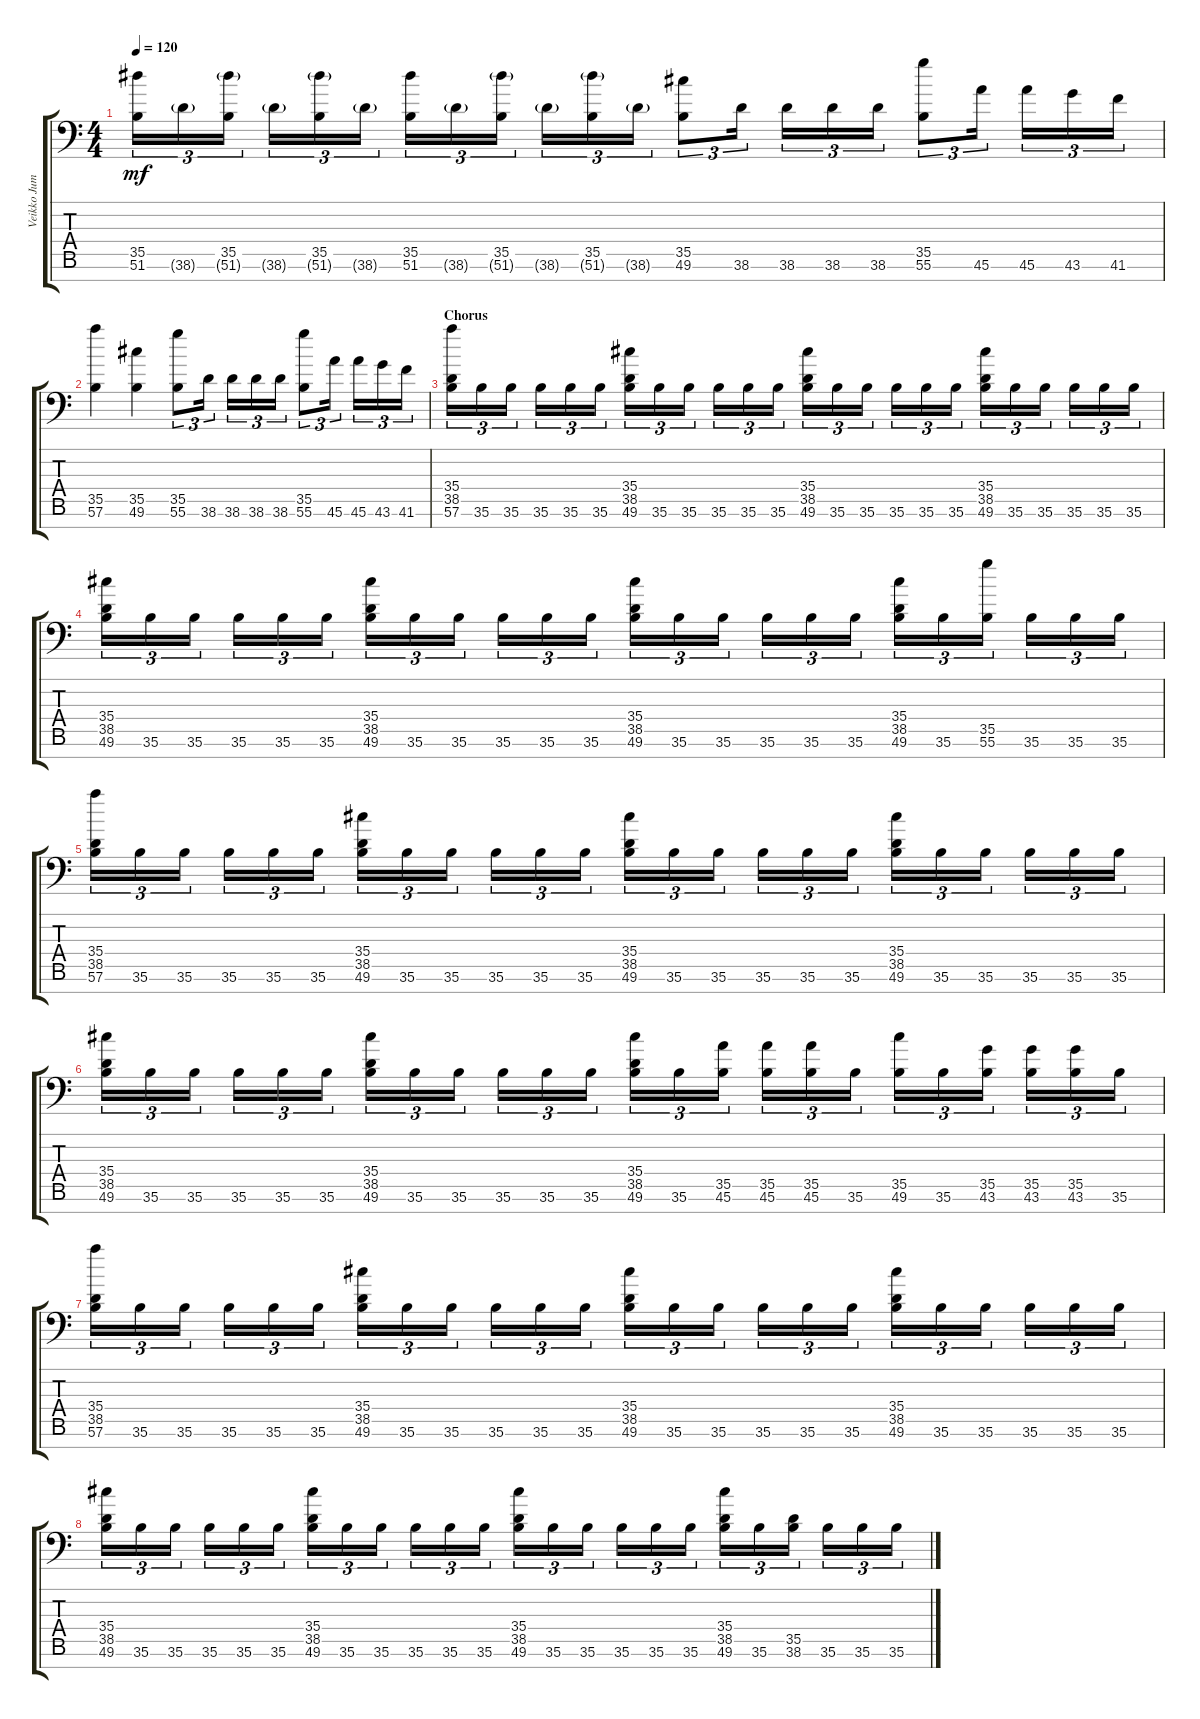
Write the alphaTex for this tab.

\track ("Veikko Jumisko (drums)" "Veikko Jum") {instrument acousticgrandpiano}
\staff {score tabs}
\tuning (C-1 C-1 C-1 C-1 C-1 C-1 C-1) {hide}
\ts (4 4)
\tempo 120
\clef f4
\ks c
(35.5 51.6).16{tu (3 2) dy mf} 38.6{g}.16{tu (3 2)} (35.5 51.6{g}).16{tu (3 2)} 38.6{g}.16{tu (3 2)} (35.5 51.6{g}).16{tu (3 2)} 38.6{g}.16{tu (3 2)} (35.5 51.6).16{tu (3 2)} 38.6{g}.16{tu (3 2)} (35.5 51.6{g}).16{tu (3 2)} 38.6{g}.16{tu (3 2)} (35.5 51.6{g}).16{tu (3 2)} 38.6{g}.16{tu (3 2)} (35.5 49.6).8{tu (3 2)} 38.6.16{tu (3 2)} 38.6.16{tu (3 2)} 38.6.16{tu (3 2)} 38.6.16{tu (3 2)} (35.5 55.6).8{tu (3 2)} 45.6.16{tu (3 2)} 45.6.16{tu (3 2)} 43.6.16{tu (3 2)} 41.6.16{tu (3 2)} |
(35.5 57.6).4 (35.5 49.6).4 (35.5 55.6).8{tu (3 2)} 38.6.16{tu (3 2)} 38.6.16{tu (3 2)} 38.6.16{tu (3 2)} 38.6.16{tu (3 2)} (35.5 55.6).8{tu (3 2)} 45.6.16{tu (3 2)} 45.6.16{tu (3 2)} 43.6.16{tu (3 2)} 41.6.16{tu (3 2)} |
\section ("" "Chorus")
(35.4 38.5 57.6).16{tu (3 2)} 35.6.16{tu (3 2)} 35.6.16{tu (3 2)} 35.6.16{tu (3 2)} 35.6.16{tu (3 2)} 35.6.16{tu (3 2)} (35.4 38.5 49.6).16{tu (3 2)} 35.6.16{tu (3 2)} 35.6.16{tu (3 2)} 35.6.16{tu (3 2)} 35.6.16{tu (3 2)} 35.6.16{tu (3 2)} (35.4 38.5 49.6).16{tu (3 2)} 35.6.16{tu (3 2)} 35.6.16{tu (3 2)} 35.6.16{tu (3 2)} 35.6.16{tu (3 2)} 35.6.16{tu (3 2)} (35.4 38.5 49.6).16{tu (3 2)} 35.6.16{tu (3 2)} 35.6.16{tu (3 2)} 35.6.16{tu (3 2)} 35.6.16{tu (3 2)} 35.6.16{tu (3 2)} |
(35.4 38.5 49.6).16{tu (3 2)} 35.6.16{tu (3 2)} 35.6.16{tu (3 2)} 35.6.16{tu (3 2)} 35.6.16{tu (3 2)} 35.6.16{tu (3 2)} (35.4 38.5 49.6).16{tu (3 2)} 35.6.16{tu (3 2)} 35.6.16{tu (3 2)} 35.6.16{tu (3 2)} 35.6.16{tu (3 2)} 35.6.16{tu (3 2)} (35.4 38.5 49.6).16{tu (3 2)} 35.6.16{tu (3 2)} 35.6.16{tu (3 2)} 35.6.16{tu (3 2)} 35.6.16{tu (3 2)} 35.6.16{tu (3 2)} (35.4 38.5 49.6).16{tu (3 2)} 35.6.16{tu (3 2)} (35.5 55.6).16{tu (3 2)} 35.6.16{tu (3 2)} 35.6.16{tu (3 2)} 35.6.16{tu (3 2)} |
(35.4 38.5 57.6).16{tu (3 2)} 35.6.16{tu (3 2)} 35.6.16{tu (3 2)} 35.6.16{tu (3 2)} 35.6.16{tu (3 2)} 35.6.16{tu (3 2)} (35.4 38.5 49.6).16{tu (3 2)} 35.6.16{tu (3 2)} 35.6.16{tu (3 2)} 35.6.16{tu (3 2)} 35.6.16{tu (3 2)} 35.6.16{tu (3 2)} (35.4 38.5 49.6).16{tu (3 2)} 35.6.16{tu (3 2)} 35.6.16{tu (3 2)} 35.6.16{tu (3 2)} 35.6.16{tu (3 2)} 35.6.16{tu (3 2)} (35.4 38.5 49.6).16{tu (3 2)} 35.6.16{tu (3 2)} 35.6.16{tu (3 2)} 35.6.16{tu (3 2)} 35.6.16{tu (3 2)} 35.6.16{tu (3 2)} |
(35.4 38.5 49.6).16{tu (3 2)} 35.6.16{tu (3 2)} 35.6.16{tu (3 2)} 35.6.16{tu (3 2)} 35.6.16{tu (3 2)} 35.6.16{tu (3 2)} (35.4 38.5 49.6).16{tu (3 2)} 35.6.16{tu (3 2)} 35.6.16{tu (3 2)} 35.6.16{tu (3 2)} 35.6.16{tu (3 2)} 35.6.16{tu (3 2)} (35.4 38.5 49.6).16{tu (3 2)} 35.6.16{tu (3 2)} (35.5 45.6).16{tu (3 2)} (35.5 45.6).16{tu (3 2)} (35.5 45.6).16{tu (3 2)} 35.6.16{tu (3 2)} (35.5 49.6).16{tu (3 2)} 35.6.16{tu (3 2)} (35.5 43.6).16{tu (3 2)} (35.5 43.6).16{tu (3 2)} (35.5 43.6).16{tu (3 2)} 35.6.16{tu (3 2)} |
(35.4 38.5 57.6).16{tu (3 2)} 35.6.16{tu (3 2)} 35.6.16{tu (3 2)} 35.6.16{tu (3 2)} 35.6.16{tu (3 2)} 35.6.16{tu (3 2)} (35.4 38.5 49.6).16{tu (3 2)} 35.6.16{tu (3 2)} 35.6.16{tu (3 2)} 35.6.16{tu (3 2)} 35.6.16{tu (3 2)} 35.6.16{tu (3 2)} (35.4 38.5 49.6).16{tu (3 2)} 35.6.16{tu (3 2)} 35.6.16{tu (3 2)} 35.6.16{tu (3 2)} 35.6.16{tu (3 2)} 35.6.16{tu (3 2)} (35.4 38.5 49.6).16{tu (3 2)} 35.6.16{tu (3 2)} 35.6.16{tu (3 2)} 35.6.16{tu (3 2)} 35.6.16{tu (3 2)} 35.6.16{tu (3 2)} |
(35.4 38.5 49.6).16{tu (3 2)} 35.6.16{tu (3 2)} 35.6.16{tu (3 2)} 35.6.16{tu (3 2)} 35.6.16{tu (3 2)} 35.6.16{tu (3 2)} (35.4 38.5 49.6).16{tu (3 2)} 35.6.16{tu (3 2)} 35.6.16{tu (3 2)} 35.6.16{tu (3 2)} 35.6.16{tu (3 2)} 35.6.16{tu (3 2)} (35.4 38.5 49.6).16{tu (3 2)} 35.6.16{tu (3 2)} 35.6.16{tu (3 2)} 35.6.16{tu (3 2)} 35.6.16{tu (3 2)} 35.6.16{tu (3 2)} (35.4 38.5 49.6).16{tu (3 2)} 35.6.16{tu (3 2)} (35.5 38.6).16{tu (3 2)} 35.6.16{tu (3 2)} 35.6.16{tu (3 2)} 35.6.16{tu (3 2)}
